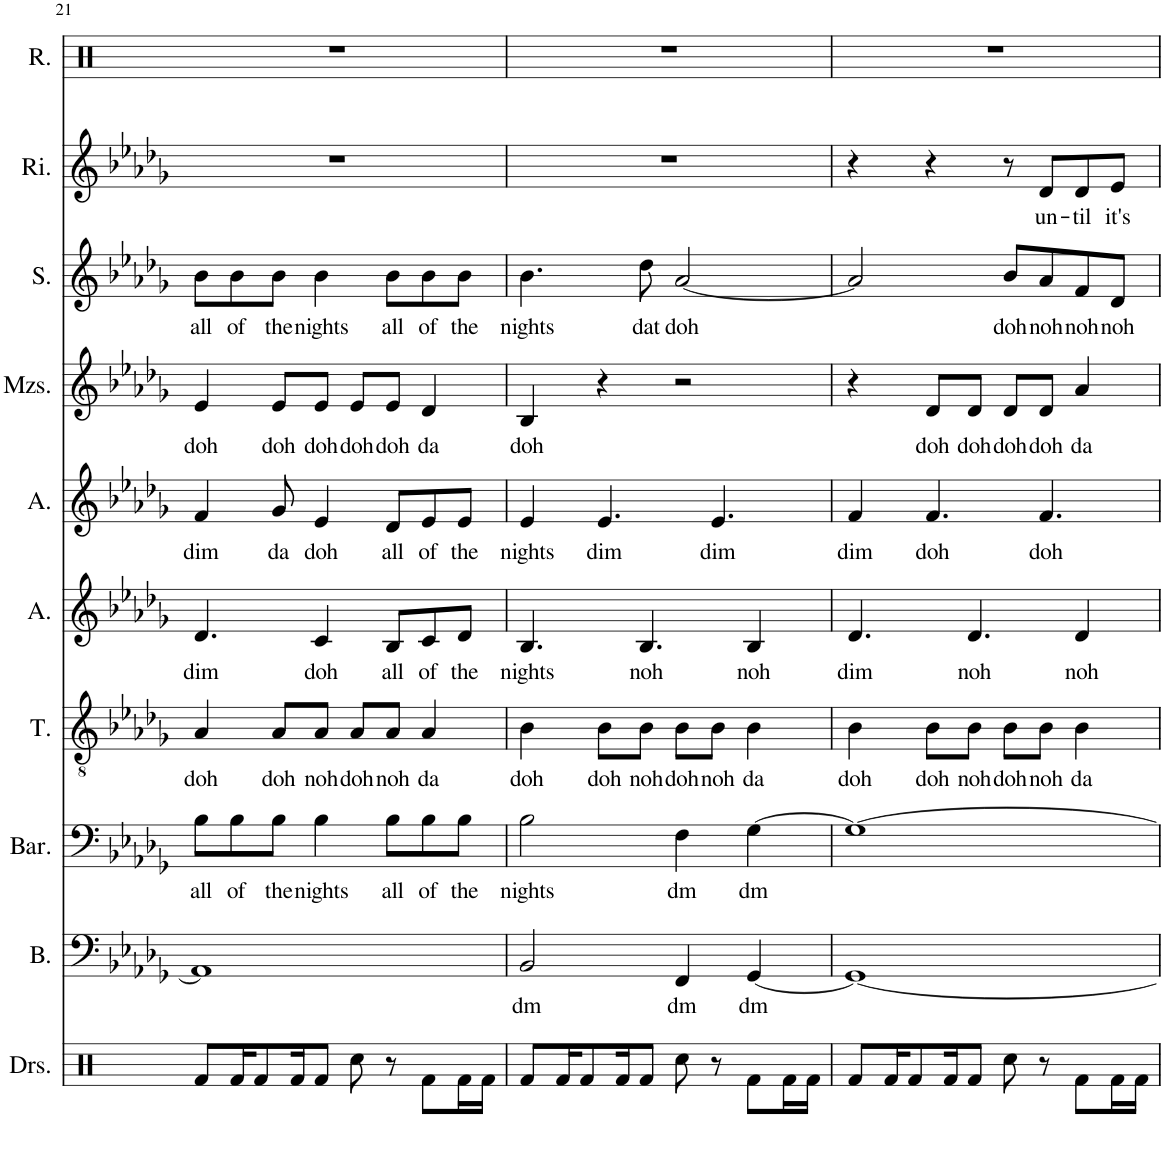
**kern	**kern	**text	**kern	**text	**kern	**text	**kern	**text	**kern	**text	**kern	**text	**kern	**text	**kern	**text	**kern
*part10	*part9	*part9	*part8	*part8	*part7	*part7	*part6	*part6	*part5	*part5	*part4	*part4	*part3	*part3	*part2	*part2	*part1
*staff10	*staff9	*staff9	*staff8	*staff8	*staff7	*staff7	*staff6	*staff6	*staff5	*staff5	*staff4	*staff4	*staff3	*staff3	*staff2	*staff2	*staff1
*I"Drumset	*I"Bass	*	*I"Baritone	*	*I"Tenor	*	*I"Alto	*	*I"Alto	*	*I"Mezzo-soprano	*	*I"Soprano	*	*I"Rihanna	*	*I"Rap
*I'Drs.	*I'B.	*	*I'Bar.	*	*I'T.	*	*I'A.	*	*I'A.	*	*I'Mzs.	*	*I'S.	*	*I'Ri.	*	*I'R.
!!LO:PB:g=z
*clefX	*clefF4	*	*clefF4	*	*clefGv2	*	*clefG2	*	*clefG2	*	*clefG2	*	*clefG2	*	*clefG2	*	*clefX
*k[]	*k[b-e-a-d-g-]	*	*k[b-e-a-d-g-]	*	*k[b-e-a-d-g-]	*	*k[b-e-a-d-g-]	*	*k[b-e-a-d-g-]	*	*k[b-e-a-d-g-]	*	*k[b-e-a-d-g-]	*	*k[b-e-a-d-g-]	*	*k[]
*M4/4	*M4/4	*	*M4/4	*	*M4/4	*	*M4/4	*	*M4/4	*	*M4/4	*	*M4/4	*	*M4/4	*	*M4/4
=21	=21	=21	=21	=21	=21	=21	=21	=21	=21	=21	=21	=21	=21	=21	=21	=21	=21
!	!	!	!	!LO:LY:b	!	!LO:LY:b	!	!LO:LY:b	!	!LO:LY:b	!	!LO:LY:b	!	!LO:LY:b	!	!	!
8Rf/L	1AA-]	.	8B-\L	all	4A-/	doh	4.d-/	dim	4f/	dim	4e-/	doh	8b-\L	all	1r	.	1r
!	!	!	!	!LO:LY:b	!	!	!	!	!	!	!	!	!	!LO:LY:b	!	!	!
16Rf/K	.	.	8B-\	of	.	.	.	.	.	.	.	.	8b-\	of	.	.	.
8Rf/	.	.	.	.	.	.	.	.	.	.	.	.	.	.	.	.	.
!	!	!	!	!LO:LY:b	!	!LO:LY:b	!	!	!	!LO:LY:b	!	!LO:LY:b	!	!LO:LY:b	!	!	!
.	.	.	8B-\J	the	8A-/L	doh	.	.	8g-/	da	8e-/L	doh	8b-\J	the	.	.	.
16Rf/K	.	.	.	.	.	.	.	.	.	.	.	.	.	.	.	.	.
!	!	!	!	!LO:LY:b	!	!LO:LY:b	!	!LO:LY:b	!	!LO:LY:b	!	!LO:LY:b	!	!LO:LY:b	!	!	!
8Rf/J	.	.	4B-\	nights	8A-/J	noh	4c/	doh	4e-/	doh	8e-/J	doh	4b-\	nights	.	.	.
!	!	!	!	!	!	!LO:LY:b	!	!	!	!	!	!LO:LY:b	!	!	!	!	!
8Rcc\	.	.	.	.	8A-/L	doh	.	.	.	.	8e-/L	doh	.	.	.	.	.
!	!	!	!	!LO:LY:b	!	!LO:LY:b	!	!LO:LY:b	!	!LO:LY:b	!	!LO:LY:b	!	!LO:LY:b	!	!	!
8r	.	.	8B-\L	all	8A-/J	noh	8B-/L	all	8d-/L	all	8e-/J	doh	8b-\L	all	.	.	.
!	!	!	!	!LO:LY:b	!	!LO:LY:b	!	!LO:LY:b	!	!LO:LY:b	!	!LO:LY:b	!	!LO:LY:b	!	!	!
8Rf\L	.	.	8B-\	of	4A-/	da	8c/	of	8e-/	of	4d-/	da	8b-\	of	.	.	.
!	!	!	!	!LO:LY:b	!	!	!	!LO:LY:b	!	!LO:LY:b	!	!	!	!LO:LY:b	!	!	!
16Rf\L	.	.	8B-\J	the	.	.	8d-/J	the	8e-/J	the	.	.	8b-\J	the	.	.	.
16Rf\JJ	.	.	.	.	.	.	.	.	.	.	.	.	.	.	.	.	.
=22	=22	=22	=22	=22	=22	=22	=22	=22	=22	=22	=22	=22	=22	=22	=22	=22	=22
!	!	!LO:LY:b	!	!LO:LY:b	!	!LO:LY:b	!	!LO:LY:b	!	!LO:LY:b	!	!LO:LY:b	!	!LO:LY:b	!	!	!
8Rf/L	2BB-/	dm	2B-\	nights	4B-\	doh	4.B-/	nights	4e-/	nights	4B-/	doh	4.b-\	nights	1r	.	1r
16Rf/K	.	.	.	.	.	.	.	.	.	.	.	.	.	.	.	.	.
8Rf/	.	.	.	.	.	.	.	.	.	.	.	.	.	.	.	.	.
!	!	!	!	!	!	!LO:LY:b	!	!	!	!LO:LY:b	!	!	!	!	!	!	!
.	.	.	.	.	8B-\L	doh	.	.	4.e-/	dim	4r	.	.	.	.	.	.
16Rf/K	.	.	.	.	.	.	.	.	.	.	.	.	.	.	.	.	.
!	!	!	!	!	!	!LO:LY:b	!	!LO:LY:b	!	!	!	!	!	!LO:LY:b	!	!	!
8Rf/J	.	.	.	.	8B-\J	noh	4.B-/	noh	.	.	.	.	8dd-\	dat	.	.	.
!	!	!LO:LY:b	!	!LO:LY:b	!	!LO:LY:b	!	!	!	!	!	!	!	!LO:LY:b	!	!	!
8Rcc\	4FF/	dm	4F\	dm	8B-\L	doh	.	.	.	.	2r	.	[2a-/	doh	.	.	.
!	!	!	!	!	!	!LO:LY:b	!	!	!	!LO:LY:b	!	!	!	!	!	!	!
8r	.	.	.	.	8B-\J	noh	.	.	4.e-/	dim	.	.	.	.	.	.	.
!	!	!LO:LY:b	!	!LO:LY:b	!	!LO:LY:b	!	!LO:LY:b	!	!	!	!	!	!	!	!	!
8Rf\L	[4GG-/	dm	[4G-\	dm	4B-\	da	4B-/	noh	.	.	.	.	.	.	.	.	.
16Rf\L	.	.	.	.	.	.	.	.	.	.	.	.	.	.	.	.	.
16Rf\JJ	.	.	.	.	.	.	.	.	.	.	.	.	.	.	.	.	.
=23	=23	=23	=23	=23	=23	=23	=23	=23	=23	=23	=23	=23	=23	=23	=23	=23	=23
!	!	!	!	!	!	!LO:LY:b	!	!LO:LY:b	!	!LO:LY:b	!	!	!	!	!	!	!
8Rf/L	1GG-_	.	1G-_	.	4B-\	doh	4.d-/	dim	4f/	dim	4r	.	2a-/]	.	4r	.	1r
16Rf/K	.	.	.	.	.	.	.	.	.	.	.	.	.	.	.	.	.
8Rf/	.	.	.	.	.	.	.	.	.	.	.	.	.	.	.	.	.
!	!	!	!	!	!	!LO:LY:b	!	!	!	!LO:LY:b	!	!LO:LY:b	!	!	!	!	!
.	.	.	.	.	8B-\L	doh	.	.	4.f/	doh	8d-/L	doh	.	.	4r	.	.
16Rf/K	.	.	.	.	.	.	.	.	.	.	.	.	.	.	.	.	.
!	!	!	!	!	!	!LO:LY:b	!	!LO:LY:b	!	!	!	!LO:LY:b	!	!	!	!	!
8Rf/J	.	.	.	.	8B-\J	noh	4.d-/	noh	.	.	8d-/J	doh	.	.	.	.	.
!	!	!	!	!	!	!LO:LY:b	!	!	!	!	!	!LO:LY:b	!	!LO:LY:b	!	!	!
8Rcc\	.	.	.	.	8B-\L	doh	.	.	.	.	8d-/L	doh	8b-/L	doh	8r	.	.
!	!	!	!	!	!	!LO:LY:b	!	!	!	!LO:LY:b	!	!LO:LY:b	!	!LO:LY:b	!	!LO:LY:b	!
8r	.	.	.	.	8B-\J	noh	.	.	4.f/	doh	8d-/J	doh	8a-/	noh	8d-/L	un-	.
!	!	!	!	!	!	!LO:LY:b	!	!LO:LY:b	!	!	!	!LO:LY:b	!	!LO:LY:b	!	!LO:LY:b	!
8Rf\L	.	.	.	.	4B-\	da	4d-/	noh	.	.	4a-/	da	8f/	noh	8d-/	-til	.
!	!	!	!	!	!	!	!	!	!	!	!	!	!	!LO:LY:b	!	!LO:LY:b	!
16Rf\L	.	.	.	.	.	.	.	.	.	.	.	.	8d-/J	noh	8e-/J	it's	.
16Rf\JJ	.	.	.	.	.	.	.	.	.	.	.	.	.	.	.	.	.
=	=	=	=	=	=	=	=	=	=	=	=	=	=	=	=	=	=
*-	*-	*-	*-	*-	*-	*-	*-	*-	*-	*-	*-	*-	*-	*-	*-	*-	*-
